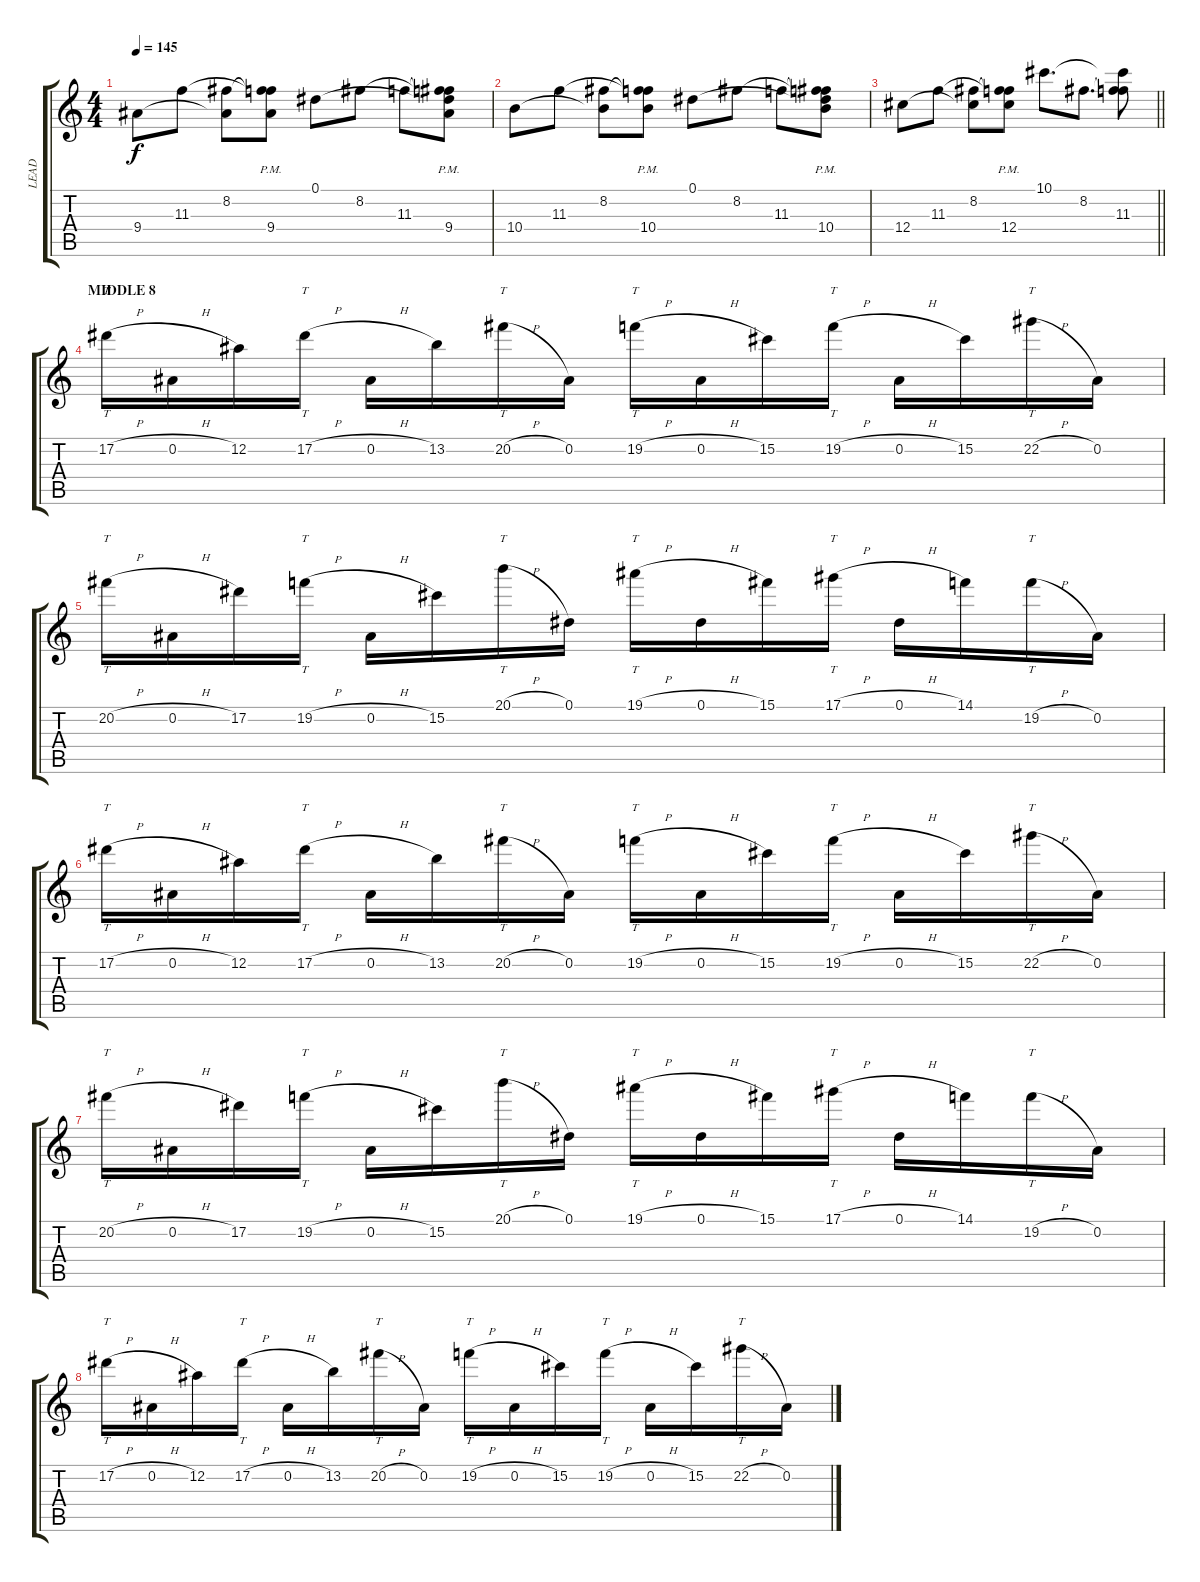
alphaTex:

\track ("LEAD" "LEAD") {instrument distortionguitar}
\staff {score tabs}
\tuning (Eb4 Bb3 Gb3 Db3 Ab2 Db2) {hide}
\ts (4 4)
\tempo 145
\clef g2
\ks c
9.4.8{dy f} 11.3.8 (8.2 9.4{t}).8 (8.2{t} 11.3{t} 9.4{pm}).8 0.1.8 8.2.8 11.3.8 (0.1{t} 8.2{t} 11.3{t} 9.4{pm}).8 |
10.4.8 11.3.8 (8.2 10.4{t}).8 (8.2{t} 11.3{t} 10.4{pm}).8 0.1.8 8.2.8 11.3.8 (0.1{t} 8.2{t} 11.3{t} 10.4{pm}).8 |
\barLineRight lightlight
12.4.8 11.3.8 (8.2 12.4{t}).8 (8.2{t} 11.3{t} 12.4{pm}).8 10.1.8{d} 8.2.8{d} (10.1{t} 8.2{t} 11.3).8 |
\section ("" "MIDDLE 8")
17.2{h}.16{tt volume 13} 0.2{h}.16 12.2.16 17.2{h}.16{tt} 0.2{h}.16 13.2.16 20.2{h}.16{tt} 0.2.16 19.2{h}.16{tt} 0.2{h}.16 15.2.16 19.2{h}.16{tt} 0.2{h}.16 15.2.16 22.2{h}.16{tt} 0.2.16 |
20.2{h}.16{tt} 0.2{h}.16 17.2.16 19.2{h}.16{tt} 0.2{h}.16 15.2.16 20.1{h}.16{tt} 0.1.16 19.1{h}.16{tt} 0.1{h}.16 15.1.16 17.1{h}.16{tt} 0.1{h}.16 14.1.16 19.2{h}.16{tt} 0.2.16 |
17.2{h}.16{tt} 0.2{h}.16 12.2.16 17.2{h}.16{tt} 0.2{h}.16 13.2.16 20.2{h}.16{tt} 0.2.16 19.2{h}.16{tt} 0.2{h}.16 15.2.16 19.2{h}.16{tt} 0.2{h}.16 15.2.16 22.2{h}.16{tt} 0.2.16 |
20.2{h}.16{tt} 0.2{h}.16 17.2.16 19.2{h}.16{tt} 0.2{h}.16 15.2.16 20.1{h}.16{tt} 0.1.16 19.1{h}.16{tt} 0.1{h}.16 15.1.16 17.1{h}.16{tt} 0.1{h}.16 14.1.16 19.2{h}.16{tt} 0.2.16 |
17.2{h}.16{tt} 0.2{h}.16 12.2.16 17.2{h}.16{tt} 0.2{h}.16 13.2.16 20.2{h}.16{tt} 0.2.16 19.2{h}.16{tt} 0.2{h}.16 15.2.16 19.2{h}.16{tt} 0.2{h}.16 15.2.16 22.2{h}.16{tt} 0.2.16
